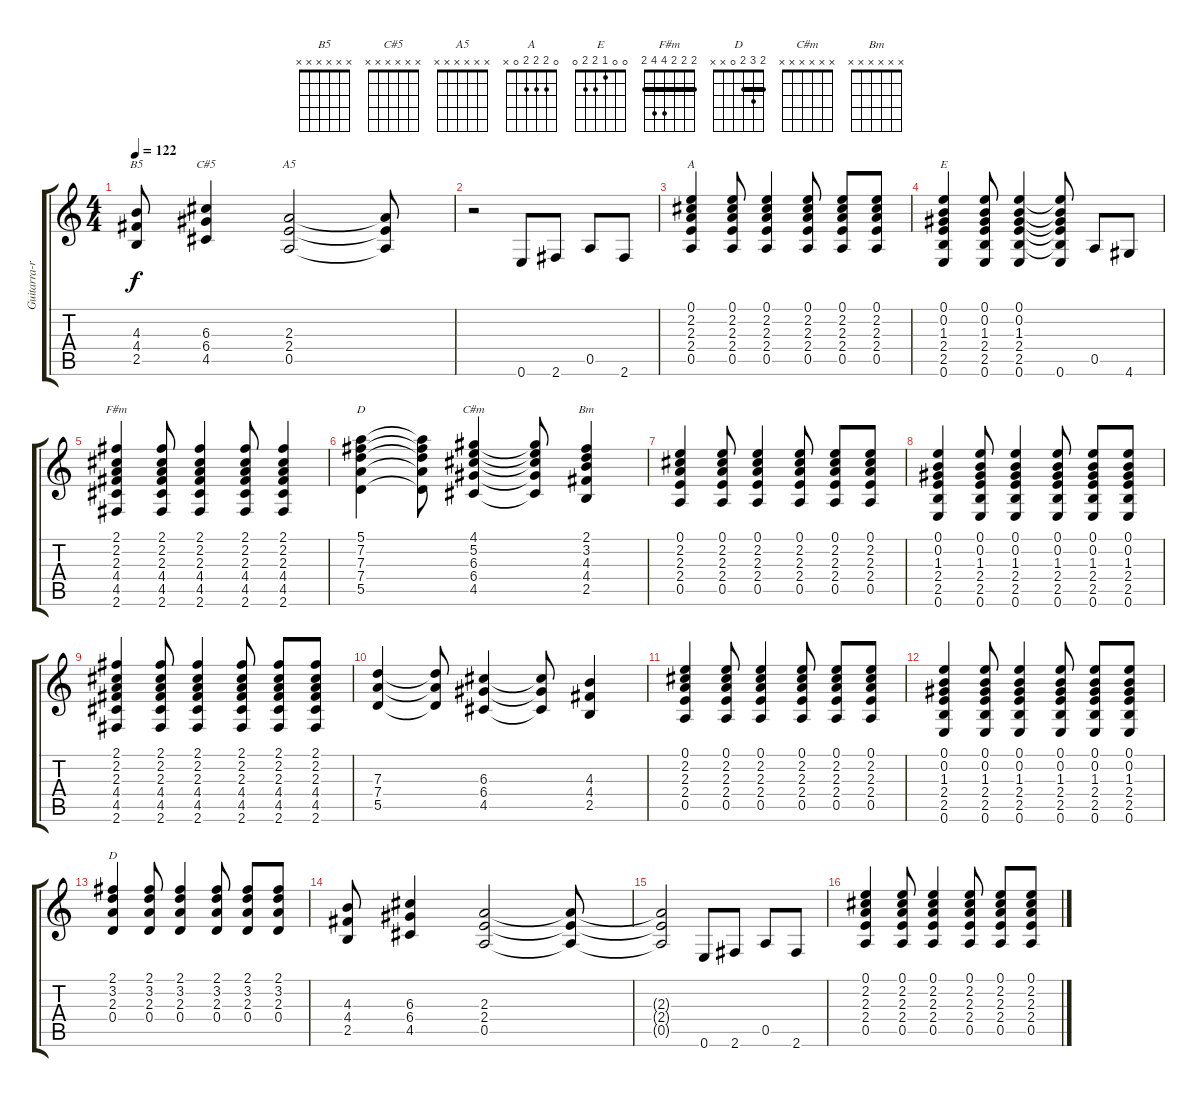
\track ("Guitarra-ritmica" "Guitarra-r") {instrument acousticguitarsteel}
\staff {score tabs}
\tuning (E4 B3 G3 D3 A2 E2) {hide}
\chord ("B5" x x x x x x)
\chord ("C#5" x x x x x x)
\chord ("A5" x x x x x x)
\chord ("A" 0 2 2 2 0 x)
\chord ("E" 0 0 1 2 2 0)
\chord ("F#m" 2 2 2 4 4 2) {barre 2}
\chord ("D" x x x x x x)
\chord ("C#m" x x x x x x)
\chord ("Bm" x x x x x x)
\chord ("D" 2 3 2 0 x x) {barre 2}
\ts (4 4)
\tempo 122
\clef g2
\ks c
(4.3 4.4 2.5).8{ch "B5" dy f} (6.3 6.4 4.5).4{ch "C#5"} (2.3 2.4 0.5).2{ch "A5"} (2.3{t} 2.4{t} 0.5{t}).8 |
r.2 0.6.8 2.6.8 0.5.8 2.6.8 |
(0.1 2.2 2.3 2.4 0.5).4{ch "A"} (0.1 2.2 2.3 2.4 0.5).8 (0.1 2.2 2.3 2.4 0.5).4 (0.1 2.2 2.3 2.4 0.5).8 (0.1 2.2 2.3 2.4 0.5).8 (0.1 2.2 2.3 2.4 0.5).8 |
(0.1 0.2 1.3 2.4 2.5 0.6).4{ch "E"} (0.1 0.2 1.3 2.4 2.5 0.6).8 (0.1 0.2 1.3 2.4 2.5 0.6).4 (0.1{t} 0.2{t} 1.3{t} 2.4{t} 2.5{t} 0.6).8 0.5.8 4.6.8 |
(2.1 2.2 2.3 4.4 4.5 2.6).4{ch "F#m"} (2.1 2.2 2.3 4.4 4.5 2.6).8 (2.1 2.2 2.3 4.4 4.5 2.6).4 (2.1 2.2 2.3 4.4 4.5 2.6).8 (2.1 2.2 2.3 4.4 4.5 2.6).4 |
(5.1 7.2 7.3 7.4 5.5).4{ch "D"} (5.1{t} 7.2{t} 7.3{t} 7.4{t} 5.5{t}).8 (4.1 5.2 6.3 6.4 4.5).4{ch "C#m"} (4.1{t} 5.2{t} 6.3{t} 6.4{t} 4.5{t}).8 (2.1 3.2 4.3 4.4 2.5).4{ch "Bm"} |
(0.1 2.2 2.3 2.4 0.5).4 (0.1 2.2 2.3 2.4 0.5).8 (0.1 2.2 2.3 2.4 0.5).4 (0.1 2.2 2.3 2.4 0.5).8 (0.1 2.2 2.3 2.4 0.5).8 (0.1 2.2 2.3 2.4 0.5).8 |
(0.1 0.2 1.3 2.4 2.5 0.6).4 (0.1 0.2 1.3 2.4 2.5 0.6).8 (0.1 0.2 1.3 2.4 2.5 0.6).4 (0.1 0.2 1.3 2.4 2.5 0.6).8 (0.1 0.2 1.3 2.4 2.5 0.6).8 (0.1 0.2 1.3 2.4 2.5 0.6).8 |
(2.1 2.2 2.3 4.4 4.5 2.6).4 (2.1 2.2 2.3 4.4 4.5 2.6).8 (2.1 2.2 2.3 4.4 4.5 2.6).4 (2.1 2.2 2.3 4.4 4.5 2.6).8 (2.1 2.2 2.3 4.4 4.5 2.6).8 (2.1 2.2 2.3 4.4 4.5 2.6).8 |
(7.3 7.4 5.5).4 (7.3{t} 7.4{t} 5.5{t}).8 (6.3 6.4 4.5).4 (6.3{t} 6.4{t} 4.5{t}).8 (4.3 4.4 2.5).4 |
(0.1 2.2 2.3 2.4 0.5).4 (0.1 2.2 2.3 2.4 0.5).8 (0.1 2.2 2.3 2.4 0.5).4 (0.1 2.2 2.3 2.4 0.5).8 (0.1 2.2 2.3 2.4 0.5).8 (0.1 2.2 2.3 2.4 0.5).8 |
(0.1 0.2 1.3 2.4 2.5 0.6).4 (0.1 0.2 1.3 2.4 2.5 0.6).8 (0.1 0.2 1.3 2.4 2.5 0.6).4 (0.1 0.2 1.3 2.4 2.5 0.6).8 (0.1 0.2 1.3 2.4 2.5 0.6).8 (0.1 0.2 1.3 2.4 2.5 0.6).8 |
(2.1 3.2 2.3 0.4).4{ch "D"} (2.1 3.2 2.3 0.4).8 (2.1 3.2 2.3 0.4).4 (2.1 3.2 2.3 0.4).8 (2.1 3.2 2.3 0.4).8 (2.1 3.2 2.3 0.4).8 |
(4.3 4.4 2.5).8 (6.3 6.4 4.5).4 (2.3 2.4 0.5).2 (2.3{t} 2.4{t} 0.5{t}).8 |
(2.3{t} 2.4{t} 0.5{t}).2 0.6.8 2.6.8 0.5.8 2.6.8 |
(0.1 2.2 2.3 2.4 0.5).4 (0.1 2.2 2.3 2.4 0.5).8 (0.1 2.2 2.3 2.4 0.5).4 (0.1 2.2 2.3 2.4 0.5).8 (0.1 2.2 2.3 2.4 0.5).8 (0.1 2.2 2.3 2.4 0.5).8
